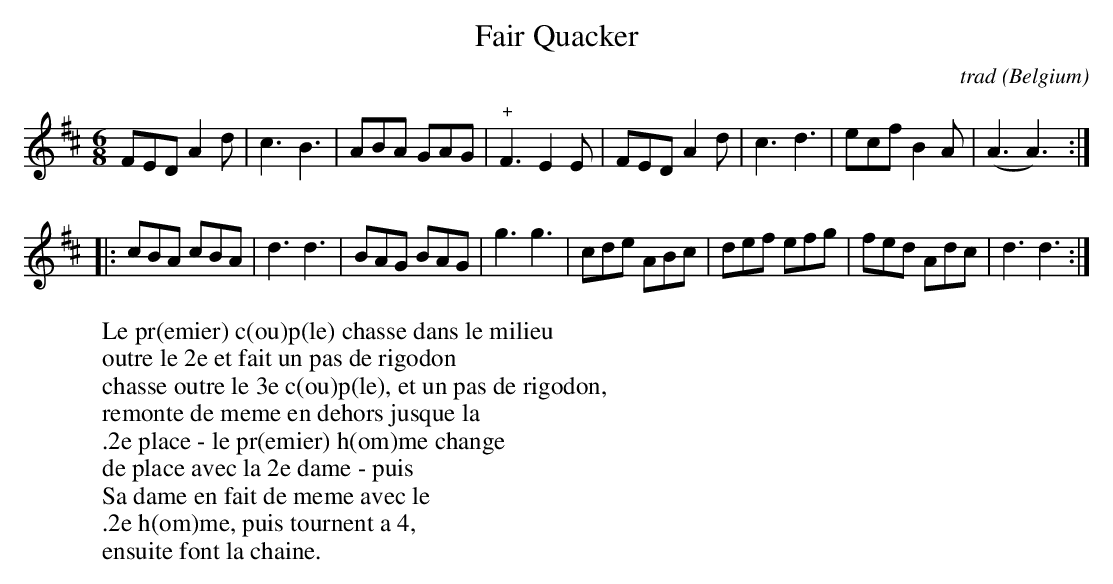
X:1
T:Fair Quacker
C:trad
O:Belgium
M:6/8
L:1/8
K:Dmaj
FED A2d|c3 B3|ABA GAG|"+"F3 E2E|FED A2d|c3 d3|ecf B2A|(A3 A3):|
|:cBA cBA|d3 d3|BAG BAG|g3 g3|cde ABc|def efg|fed Adc|d3 d3:|]
W:Le pr(emier) c(ou)p(le) chasse dans le milieu
W:outre le 2e et fait un pas de rigodon
W:chasse outre le 3e c(ou)p(le), et un pas de rigodon,
W:remonte de meme en dehors jusque la
W:.2e place - le pr(emier) h(om)me change
W:de place avec la 2e dame - puis
W:Sa dame en fait de meme avec le
W:.2e h(om)me, puis tournent a 4,
W:ensuite font la chaine.
